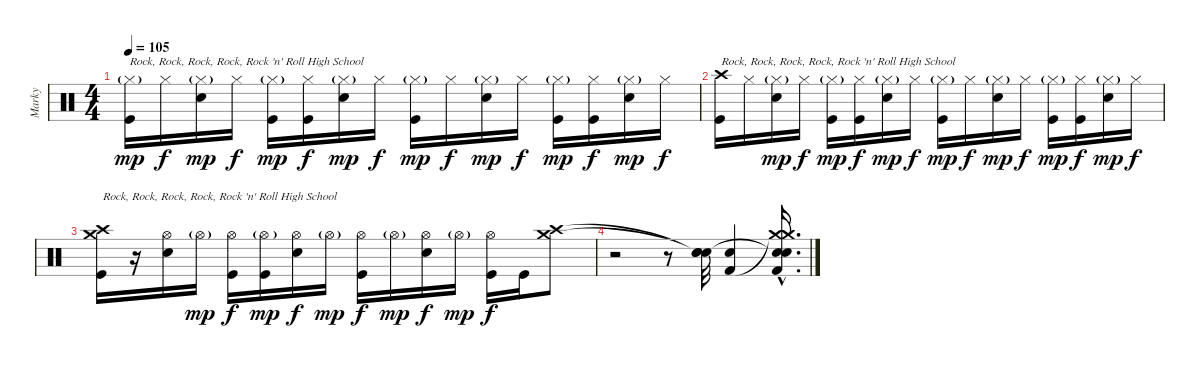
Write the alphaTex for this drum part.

\track ("Marky" "Marky") {instrument percussion}
\staff {score}
\articulation defaults
\ts (4 4)
\tempo 105
\clef neutral
\ks c
("Hi-Hat (closed)"{g} "Kick (hit)").16{txt "Rock, Rock, Rock, Rock, Rock 'n' Roll High School" dy mp} "Hi-Hat (closed)".16{dy f} ("Hi-Hat (closed)"{g} "Snare (hit) 2").16{dy mp} "Hi-Hat (closed)".16{dy f} ("Hi-Hat (closed)"{g} "Kick (hit)").16{dy mp} ("Hi-Hat (closed)" "Kick (hit)").16{dy f} ("Hi-Hat (closed)"{g} "Snare (hit) 2").16{dy mp} "Hi-Hat (closed)".16{dy f} ("Hi-Hat (closed)"{g} "Kick (hit)").16{dy mp} "Hi-Hat (closed)".16{dy f} ("Hi-Hat (closed)"{g} "Snare (hit) 2").16{dy mp} "Hi-Hat (closed)".16{dy f} ("Hi-Hat (closed)"{g} "Kick (hit)").16{dy mp} ("Hi-Hat (closed)" "Kick (hit)").16{dy f} ("Hi-Hat (closed)"{g} "Snare (hit) 2").16{dy mp} "Hi-Hat (closed)".16{dy f} |
("Crash high (hit)" "Kick (hit)").16{txt "Rock, Rock, Rock, Rock, Rock 'n' Roll High School"} "Hi-Hat (closed)".16 ("Hi-Hat (closed)"{g} "Snare (hit) 2").16{dy mp} "Hi-Hat (closed)".16{dy f} ("Hi-Hat (closed)"{g} "Kick (hit)").16{dy mp} ("Hi-Hat (closed)" "Kick (hit)").16{dy f} ("Hi-Hat (closed)"{g} "Snare (hit) 2").16{dy mp} "Hi-Hat (closed)".16{dy f} ("Hi-Hat (closed)"{g} "Kick (hit)").16{dy mp} "Hi-Hat (closed)".16{dy f} ("Hi-Hat (closed)"{g} "Snare (hit) 2").16{dy mp} "Hi-Hat (closed)".16{dy f} ("Hi-Hat (closed)"{g} "Kick (hit)").16{dy mp} ("Hi-Hat (closed)" "Kick (hit)").16{dy f} ("Hi-Hat (closed)"{g} "Snare (hit) 2").16{dy mp} "Hi-Hat (closed)".16{dy f} |
("Crash medium (hit)" "Crash high (hit)" "Kick (hit)").16{txt "Rock, Rock, Rock, Rock, Rock 'n' Roll High School"} r.16 ("Hi-Hat (open)" "Snare (hit) 2").16 "Hi-Hat (open)"{g}.16{dy mp} ("Hi-Hat (open)" "Kick (hit)").16{dy f} ("Hi-Hat (open)"{g} "Kick (hit)").16{dy mp} ("Hi-Hat (open)" "Snare (hit) 2").16{dy f} "Hi-Hat (open)"{g}.16{dy mp} ("Hi-Hat (open)" "Kick (hit)").16{dy f} "Hi-Hat (open)"{g}.16{dy mp} ("Hi-Hat (open)" "Snare (hit) 2").16{dy f} "Hi-Hat (open)"{g}.16{dy mp} ("Hi-Hat (open)" "Kick (hit)").16{dy f} "Kick (hit)".16 ("Crash medium (hit)" "Crash high (hit)").8 |
r.2 r.8 ("Snare (hit)"{t} "Snare (hit)"{t} "Snare (hit) 2").32 ("Snare (hit) 2" "Kick (hit) 2").4 ("Crash medium (hit)"{hac} "Crash medium (hit)"{hac t} "Snare (hit)"{hac t} "Snare (hit) 2"{hac} "Kick (hit) 2"{hac}).16{d}
